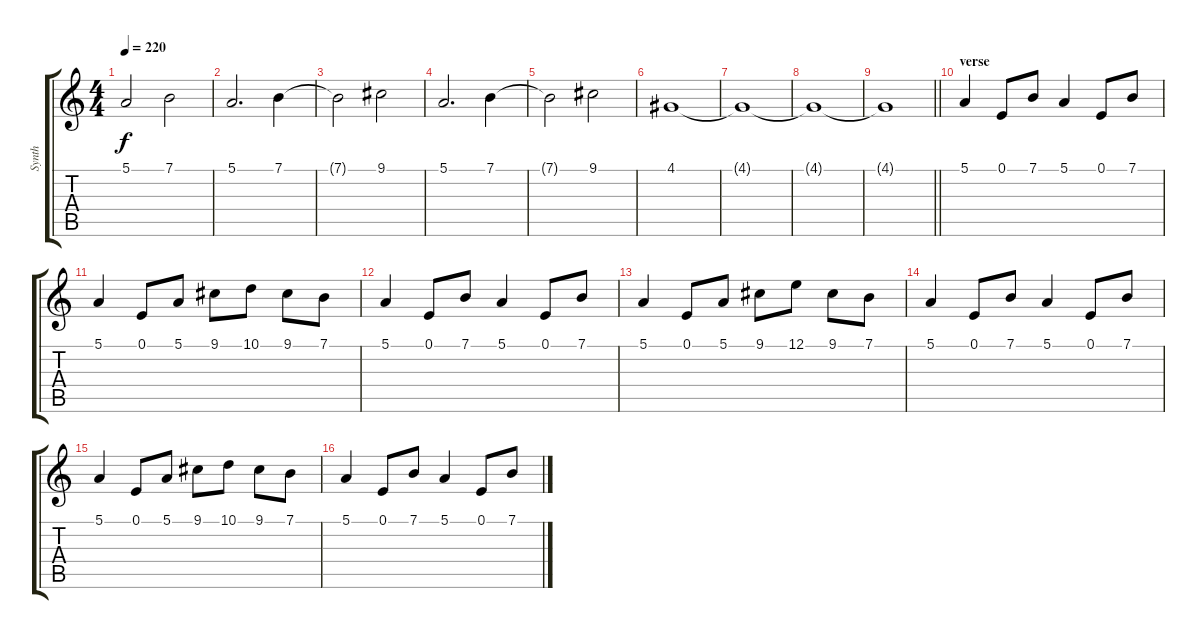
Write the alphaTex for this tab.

\track ("Synth" "Synth") {instrument drawbarorgan}
\staff {score tabs}
\tuning (E4 B3 G3 D3 A2 D2) {hide}
\ts (4 4)
\tempo 220
\clef g2
\ks c
5.1{t}.2{dy f} 7.1.2 |
5.1.2{d} 7.1.4 |
7.1{t}.2 9.1.2 |
5.1.2{d} 7.1.4 |
7.1{t}.2 9.1.2 |
4.1.1 |
4.1{t}.1 |
4.1{t}.1 |
\barLineRight lightlight
4.1{t}.1 |
\section ("" "verse")
5.1.4 0.1.8 7.1.8 5.1.4 0.1.8 7.1.8 |
5.1.4 0.1.8 5.1.8 9.1.8 10.1.8 9.1.8 7.1.8 |
5.1.4 0.1.8 7.1.8 5.1.4 0.1.8 7.1.8 |
5.1.4 0.1.8 5.1.8 9.1.8 12.1.8 9.1.8 7.1.8 |
5.1.4 0.1.8 7.1.8 5.1.4 0.1.8 7.1.8 |
5.1.4 0.1.8 5.1.8 9.1.8 10.1.8 9.1.8 7.1.8 |
5.1.4 0.1.8 7.1.8 5.1.4 0.1.8 7.1.8
